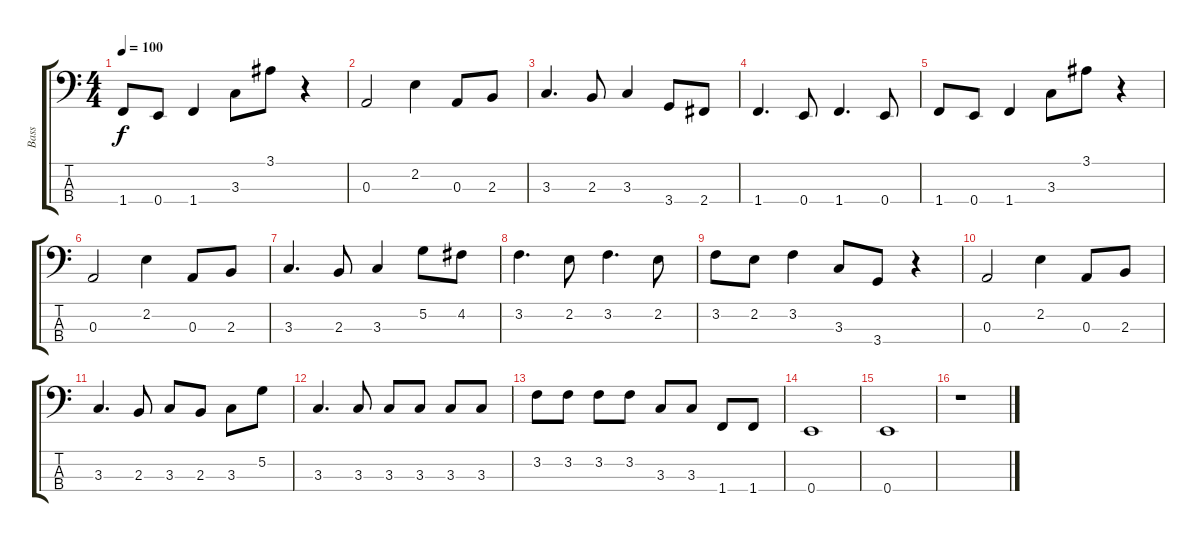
\track ("Bass" "Bass") {instrument electricbassfinger}
\staff {score tabs}
\tuning (G2 D2 A1 E1) {hide}
\ts (4 4)
\tempo 100
\clef f4
\ks c
1.4.8{dy f} 0.4.8 1.4.4 3.3.8 3.1.8 r.4 |
0.3.2 2.2.4 0.3.8 2.3.8 |
3.3.4{d} 2.3.8 3.3.4 3.4.8 2.4.8 |
1.4.4{d} 0.4.8 1.4.4{d} 0.4.8 |
1.4.8 0.4.8 1.4.4 3.3.8 3.1.8 r.4 |
0.3.2 2.2.4 0.3.8 2.3.8 |
3.3.4{d} 2.3.8 3.3.4 5.2.8 4.2.8 |
3.2.4{d} 2.2.8 3.2.4{d} 2.2.8 |
3.2.8 2.2.8 3.2.4 3.3.8 3.4.8 r.4 |
0.3.2 2.2.4 0.3.8 2.3.8 |
3.3.4{d} 2.3.8 3.3.8 2.3.8 3.3.8 5.2.8 |
3.3.4{d} 3.3.8 3.3.8 3.3.8 3.3.8 3.3.8 |
3.2.8 3.2.8 3.2.8 3.2.8 3.3.8 3.3.8 1.4.8 1.4.8 |
0.4.1 |
0.4.1 |
r.1
